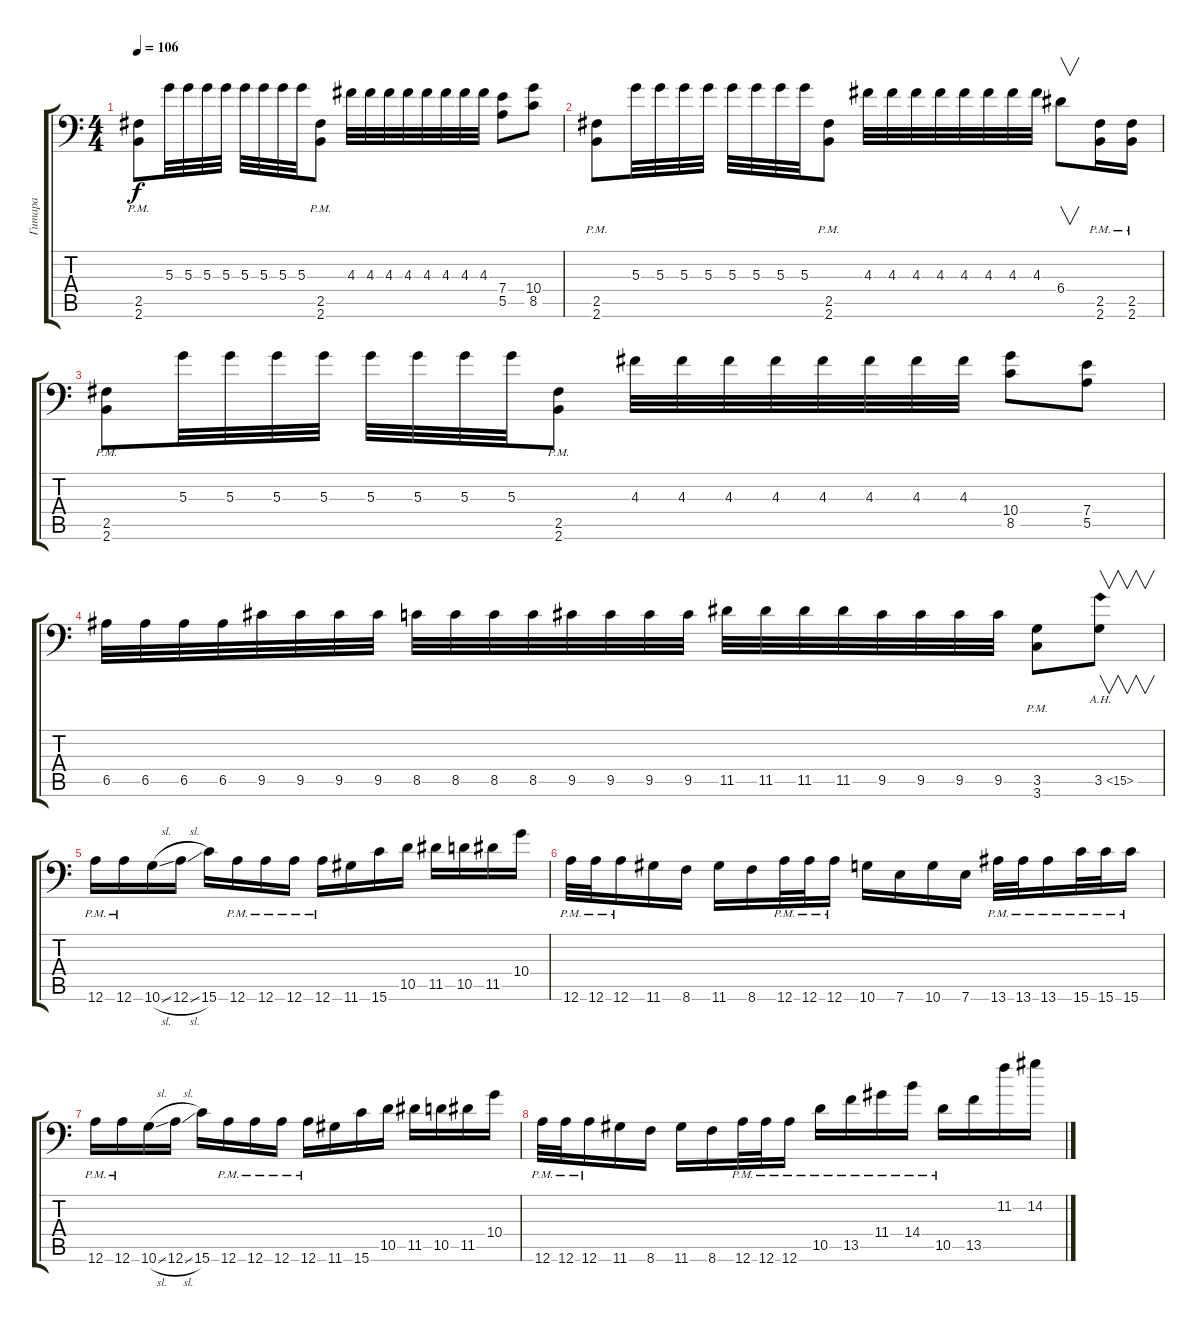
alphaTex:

\track ("Гитара" "Гитара") {instrument distortionguitar}
\staff {score tabs}
\tuning (B3 Gb3 D3 A2 E2 A1) {hide}
\ts (4 4)
\tempo 106
\clef f4
\ks c
(2.5{pm} 2.6{pm}).8{dy f} 5.3.32 5.3.32 5.3.32 5.3.32 5.3.32 5.3.32 5.3.32 5.3.32 (2.5{pm} 2.6{pm}).8 4.3.32 4.3.32 4.3.32 4.3.32 4.3.32 4.3.32 4.3.32 4.3.32 (7.4 5.5).8 (10.4 8.5).8 |
(2.5{pm} 2.6{pm}).8 5.3.32 5.3.32 5.3.32 5.3.32 5.3.32 5.3.32 5.3.32 5.3.32 (2.5{pm} 2.6{pm}).8 4.3.32 4.3.32 4.3.32 4.3.32 4.3.32 4.3.32 4.3.32 4.3.32 6.4.8{v} (2.5{pm} 2.6{pm}).16 (2.5{pm} 2.6{pm}).16 |
(2.5{pm} 2.6{pm}).8 5.3.32 5.3.32 5.3.32 5.3.32 5.3.32 5.3.32 5.3.32 5.3.32 (2.5{pm} 2.6{pm}).8 4.3.32 4.3.32 4.3.32 4.3.32 4.3.32 4.3.32 4.3.32 4.3.32 (10.4 8.5).8 (7.4 5.5).8 |
6.5.32 6.5.32 6.5.32 6.5.32 9.5.32 9.5.32 9.5.32 9.5.32 8.5.32 8.5.32 8.5.32 8.5.32 9.5.32 9.5.32 9.5.32 9.5.32 11.5.32 11.5.32 11.5.32 11.5.32 9.5.32 9.5.32 9.5.32 9.5.32 (3.5{pm} 3.6{pm}).8 3.5{ah 12}.8{v} |
12.6{pm}.16 12.6{pm}.16 10.6{sl}.16 12.6{sl}.16 15.6.16 12.6{pm}.16 12.6{pm}.16 12.6{pm}.16 12.6{pm}.16 11.6.16 15.6.16 10.5.16 11.5.16 10.5.16 11.5.16 10.4.16 |
12.6{pm}.32 12.6{pm}.32 12.6{pm}.16 11.6.16 8.6.16 11.6.16 8.6.16 12.6{pm}.32 12.6{pm}.32 12.6{pm}.16 10.6.16 7.6.16 10.6.16 7.6.16 13.6{pm}.32 13.6{pm}.32 13.6{pm}.16 15.6{pm}.32 15.6{pm}.32 15.6{pm}.16 |
12.6{pm}.16 12.6{pm}.16 10.6{sl}.16 12.6{sl}.16 15.6.16 12.6{pm}.16 12.6{pm}.16 12.6{pm}.16 12.6{pm}.16 11.6.16 15.6.16 10.5.16 11.5.16 10.5.16 11.5.16 10.4.16 |
12.6{pm}.32 12.6{pm}.32 12.6{pm}.16 11.6.16 8.6.16 11.6.16 8.6.16 12.6{pm}.32 12.6{pm}.32 12.6{pm}.16 10.5{pm}.16 13.5{pm}.16 11.4{pm}.16 14.4{pm}.16 10.5{pm}.16 13.5.16 11.2.16 14.2.16
